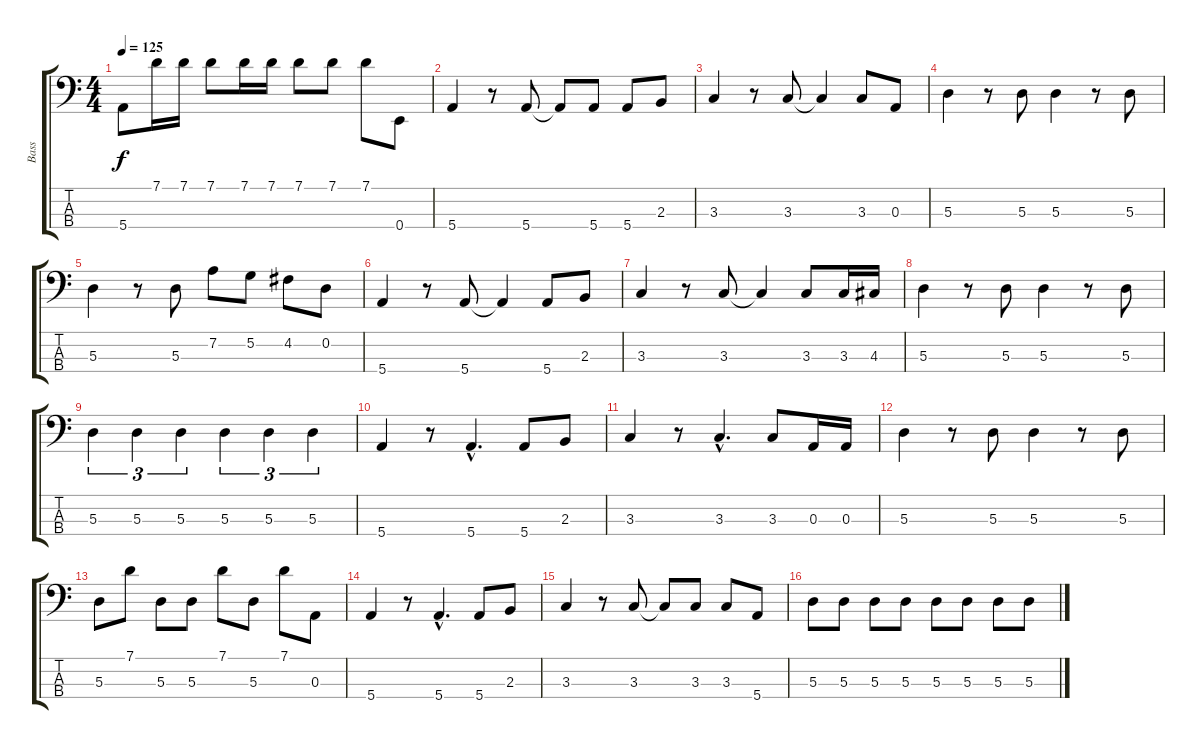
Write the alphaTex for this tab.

\track ("Bass" "Bass") {instrument electricbasspick}
\staff {score tabs}
\tuning (G2 D2 A1 E1) {hide}
\ts (4 4)
\tempo 125
\clef f4
\ks c
5.4.8{dy f} 7.1.16 7.1.16 7.1.8 7.1.16 7.1.16 7.1.8 7.1.8 7.1.8 0.4.8 |
5.4.4 r.8 5.4.8 5.4{t}.8 5.4.8 5.4.8 2.3.8 |
3.3.4 r.8 3.3.8 3.3{t}.4 3.3.8 0.3.8 |
5.3.4 r.8 5.3.8 5.3.4 r.8 5.3.8 |
5.3.4 r.8 5.3.8 7.2.8 5.2.8 4.2.8 0.2.8 |
5.4.4 r.8 5.4.8 5.4{t}.4 5.4.8 2.3.8 |
3.3.4 r.8 3.3.8 3.3{t}.4 3.3.8 3.3.16 4.3.16 |
5.3.4 r.8 5.3.8 5.3.4 r.8 5.3.8 |
5.3.4{tu (3 2)} 5.3.4{tu (3 2)} 5.3.4{tu (3 2)} 5.3.4{tu (3 2)} 5.3.4{tu (3 2)} 5.3.4{tu (3 2)} |
5.4.4 r.8 5.4{hac}.4{d} 5.4.8 2.3.8 |
3.3.4 r.8 3.3{hac}.4{d} 3.3.8 0.3.16 0.3.16 |
5.3.4 r.8 5.3.8 5.3.4 r.8 5.3.8 |
5.3.8 7.1.8 5.3.8 5.3.8 7.1.8 5.3.8 7.1.8 0.3.8 |
5.4.4 r.8 5.4{hac}.4{d} 5.4.8 2.3.8 |
3.3.4 r.8 3.3.8 3.3{t}.8 3.3.8 3.3.8 5.4.8 |
5.3.8 5.3.8 5.3.8 5.3.8 5.3.8 5.3.8 5.3.8 5.3.8
